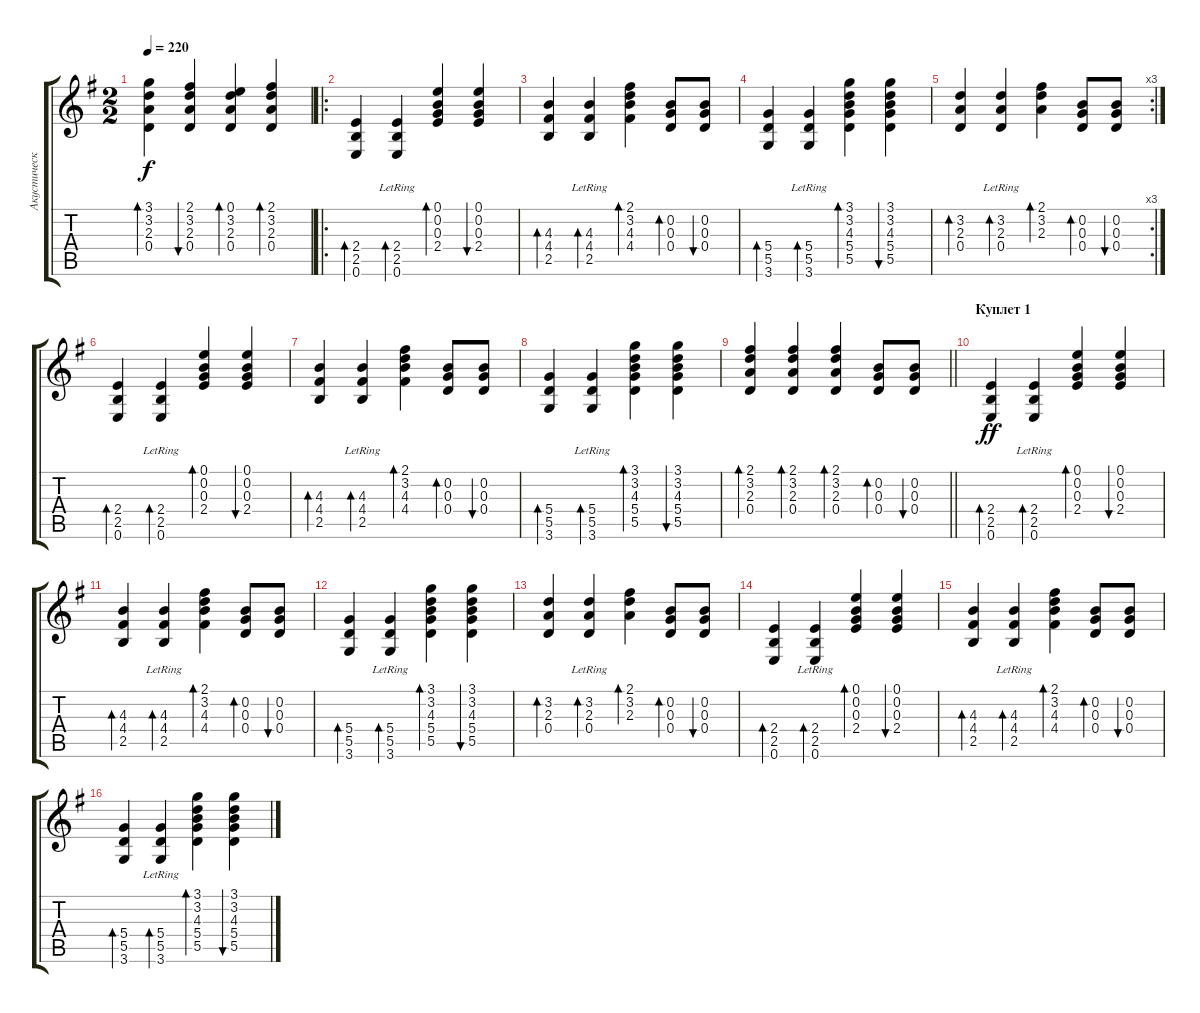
\track ("Акустическая гитара" "Акустическ") {instrument acousticguitarsteel}
\staff {score tabs}
\tuning (E4 B3 G3 D3 A2 E2) {hide}
\ts (2 2)
\tempo 220
\clef g2
\ks eminor
(3.1 3.2 2.3 0.4).4{bd 60 dy f} (2.1 3.2 2.3 0.4).4{bu 60} (0.1 3.2 2.3 0.4).4{bd 30} (2.1 3.2 2.3 0.4).4{bd 30} |
\ro
(2.4 2.5 0.6).4{bd 60} (2.4{lr} 2.5{lr} 0.6{lr}).4{bd 60} (0.1 0.2 0.3 2.4).4{bd 60} (0.1 0.2 0.3 2.4).4{bu 60} |
(4.3 4.4 2.5).4{bd 60} (4.3 4.4{lr} 2.5{lr}).4{bd 30} (2.1 3.2 4.3 4.4).4{bd 60} (0.2 0.3 0.4).8{bd 30} (0.2 0.3 0.4).8{bu 30} |
(5.4 5.5 3.6).4{bd 60} (5.4{lr} 5.5{lr} 3.6{lr}).4{bd 60} (3.1 3.2 4.3 5.4 5.5).4{bd 60} (3.1 3.2 4.3 5.4 5.5).4{bu 60} |
\rc 3
(3.2 2.3 0.4).4{bd 60} (3.2 2.3{lr} 0.4{lr}).4{bd 30} (2.1 3.2 2.3).4{bd 60} (0.2 0.3 0.4).8{bd 30} (0.2 0.3 0.4).8{bu 30} |
(2.4 2.5 0.6).4{bd 60} (2.4{lr} 2.5{lr} 0.6{lr}).4{bd 60} (0.1 0.2 0.3 2.4).4{bd 60} (0.1 0.2 0.3 2.4).4{bu 60} |
(4.3 4.4 2.5).4{bd 60} (4.3 4.4{lr} 2.5{lr}).4{bd 30} (2.1 3.2 4.3 4.4).4{bd 60} (0.2 0.3 0.4).8{bd 30} (0.2 0.3 0.4).8{bu 30} |
(5.4 5.5 3.6).4{bd 60} (5.4{lr} 5.5{lr} 3.6{lr}).4{bd 60} (3.1 3.2 4.3 5.4 5.5).4{bd 60} (3.1 3.2 4.3 5.4 5.5).4{bu 60} |
\barLineRight lightlight
(2.1 3.2 2.3 0.4).4{bd 60} (2.1 3.2 2.3 0.4).4{bd 30} (2.1 3.2 2.3 0.4).4{bd 60} (0.2 0.3 0.4).8{bd 30} (0.2 0.3 0.4).8{bu 30} |
\section ("" "Куплет 1")
(2.4 2.5 0.6).4{bd 60 dy ff} (2.4{lr} 2.5{lr} 0.6{lr}).4{bd 60} (0.1 0.2 0.3 2.4).4{bd 60} (0.1 0.2 0.3 2.4).4{bu 60} |
(4.3 4.4 2.5).4{bd 60} (4.3 4.4{lr} 2.5{lr}).4{bd 30} (2.1 3.2 4.3 4.4).4{bd 60} (0.2 0.3 0.4).8{bd 30} (0.2 0.3 0.4).8{bu 30} |
(5.4 5.5 3.6).4{bd 60} (5.4{lr} 5.5{lr} 3.6{lr}).4{bd 60} (3.1 3.2 4.3 5.4 5.5).4{bd 60} (3.1 3.2 4.3 5.4 5.5).4{bu 60} |
(3.2 2.3 0.4).4{bd 60} (3.2 2.3{lr} 0.4{lr}).4{bd 30} (2.1 3.2 2.3).4{bd 60} (0.2 0.3 0.4).8{bd 30} (0.2 0.3 0.4).8{bu 30} |
(2.4 2.5 0.6).4{bd 60} (2.4{lr} 2.5{lr} 0.6{lr}).4{bd 60} (0.1 0.2 0.3 2.4).4{bd 60} (0.1 0.2 0.3 2.4).4{bu 60} |
(4.3 4.4 2.5).4{bd 60} (4.3 4.4{lr} 2.5{lr}).4{bd 30} (2.1 3.2 4.3 4.4).4{bd 60} (0.2 0.3 0.4).8{bd 30} (0.2 0.3 0.4).8{bu 30} |
(5.4 5.5 3.6).4{bd 60} (5.4{lr} 5.5{lr} 3.6{lr}).4{bd 60} (3.1 3.2 4.3 5.4 5.5).4{bd 60} (3.1 3.2 4.3 5.4 5.5).4{bu 60}
